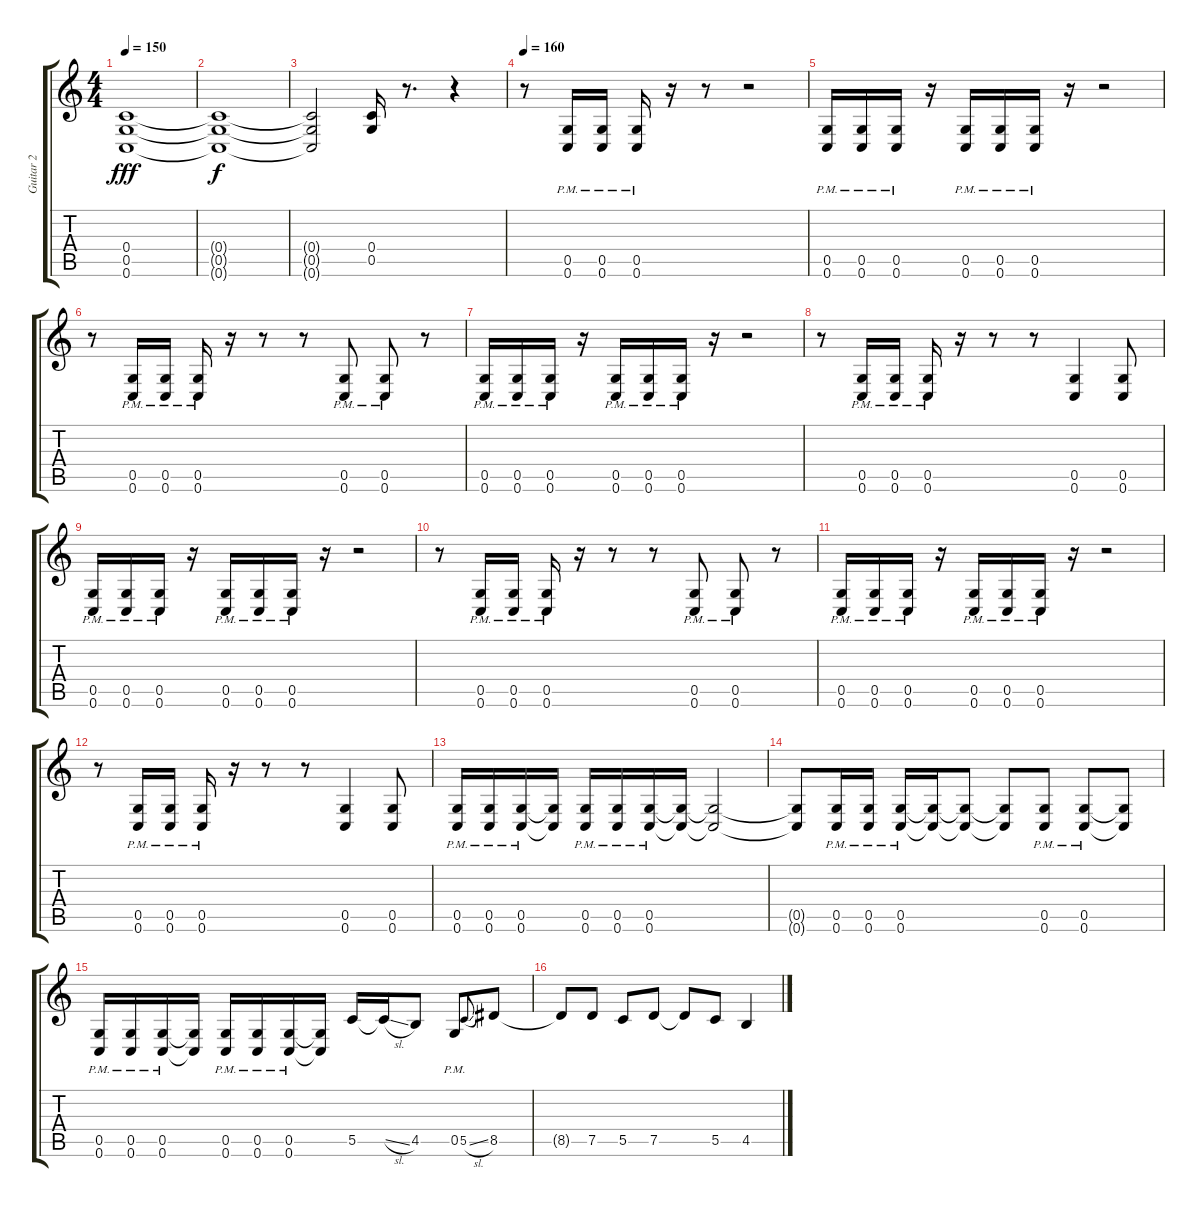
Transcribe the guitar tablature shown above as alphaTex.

\track ("Guitar 2" "Guitar 2") {instrument distortionguitar}
\staff {score tabs}
\tuning (D4 A3 F3 C3 G2 C2) {hide}
\ts (4 4)
\tempo 150
\clef g2
\ks c
(0.4 0.5 0.6).1{dy fff} |
(0.4{t} 0.5{t} 0.6{t}).1{dy f} |
(0.4{t} 0.5{t} 0.6{t}).2 (0.4 0.5).16 r.8{d} r.4 |
\tempo 160
r.8 (0.5{pm} 0.6{pm}).16 (0.5{pm} 0.6{pm}).16 (0.5{pm} 0.6{pm}).16 r.16 r.8 r.2 |
(0.5{pm} 0.6{pm}).16 (0.5{pm} 0.6{pm}).16 (0.5{pm} 0.6{pm}).16 r.16 (0.5{pm} 0.6{pm}).16 (0.5{pm} 0.6{pm}).16 (0.5{pm} 0.6{pm}).16 r.16 r.2 |
r.8 (0.5{pm} 0.6{pm}).16 (0.5{pm} 0.6{pm}).16 (0.5{pm} 0.6{pm}).16 r.16 r.8 r.8 (0.5{pm} 0.6{pm}).8 (0.5{pm} 0.6{pm}).8 r.8 |
(0.5{pm} 0.6{pm}).16 (0.5{pm} 0.6{pm}).16 (0.5{pm} 0.6{pm}).16 r.16 (0.5{pm} 0.6{pm}).16 (0.5{pm} 0.6{pm}).16 (0.5{pm} 0.6{pm}).16 r.16 r.2 |
r.8 (0.5{pm} 0.6{pm}).16 (0.5{pm} 0.6{pm}).16 (0.5{pm} 0.6{pm}).16 r.16 r.8 r.8 (0.5 0.6).4 (0.5 0.6).8 |
(0.5{pm} 0.6{pm}).16 (0.5{pm} 0.6{pm}).16 (0.5{pm} 0.6{pm}).16 r.16 (0.5{pm} 0.6{pm}).16 (0.5{pm} 0.6{pm}).16 (0.5{pm} 0.6{pm}).16 r.16 r.2 |
r.8 (0.5{pm} 0.6{pm}).16 (0.5{pm} 0.6{pm}).16 (0.5{pm} 0.6{pm}).16 r.16 r.8 r.8 (0.5{pm} 0.6{pm}).8 (0.5{pm} 0.6{pm}).8 r.8 |
(0.5{pm} 0.6{pm}).16 (0.5{pm} 0.6{pm}).16 (0.5{pm} 0.6{pm}).16 r.16 (0.5{pm} 0.6{pm}).16 (0.5{pm} 0.6{pm}).16 (0.5{pm} 0.6{pm}).16 r.16 r.2 |
r.8 (0.5{pm} 0.6{pm}).16 (0.5{pm} 0.6{pm}).16 (0.5{pm} 0.6{pm}).16 r.16 r.8 r.8 (0.5 0.6).4 (0.5 0.6).8 |
(0.5{pm} 0.6{pm}).16 (0.5{pm} 0.6{pm}).16 (0.5{pm} 0.6{pm}).16 (0.5{t} 0.6{t}).16 (0.5{pm} 0.6{pm}).16 (0.5{pm} 0.6{pm}).16 (0.5{pm} 0.6{pm}).16 (0.5{t} 0.6{t}).16 (0.5{t} 0.6{t}).2 |
(0.5{t} 0.6{t}).8 (0.5{pm} 0.6{pm}).16 (0.5{pm} 0.6{pm}).16 (0.5{pm} 0.6{pm}).16 (0.5{t} 0.6{t}).16 (0.5{t} 0.6{t}).8 (0.5{t} 0.6{t}).8 (0.5{pm} 0.6{pm}).8 (0.5{pm} 0.6{pm}).8 (0.5{t} 0.6{t}).8 |
(0.5{pm} 0.6{pm}).16 (0.5{pm} 0.6{pm}).16 (0.5{pm} 0.6{pm}).16 (0.5{t} 0.6{t}).16 (0.5{pm} 0.6{pm}).16 (0.5{pm} 0.6{pm}).16 (0.5{pm} 0.6{pm}).16 (0.5{t} 0.6{t}).16 5.5.16 5.5{sl t}.16 4.5.8 0.5{pm}.8 5.5{sl}.8{gr onbeat} 8.5.8 |
8.5{t}.8 7.5.8 5.5.8 7.5.8 7.5{t}.8 5.5.8 4.5.4
